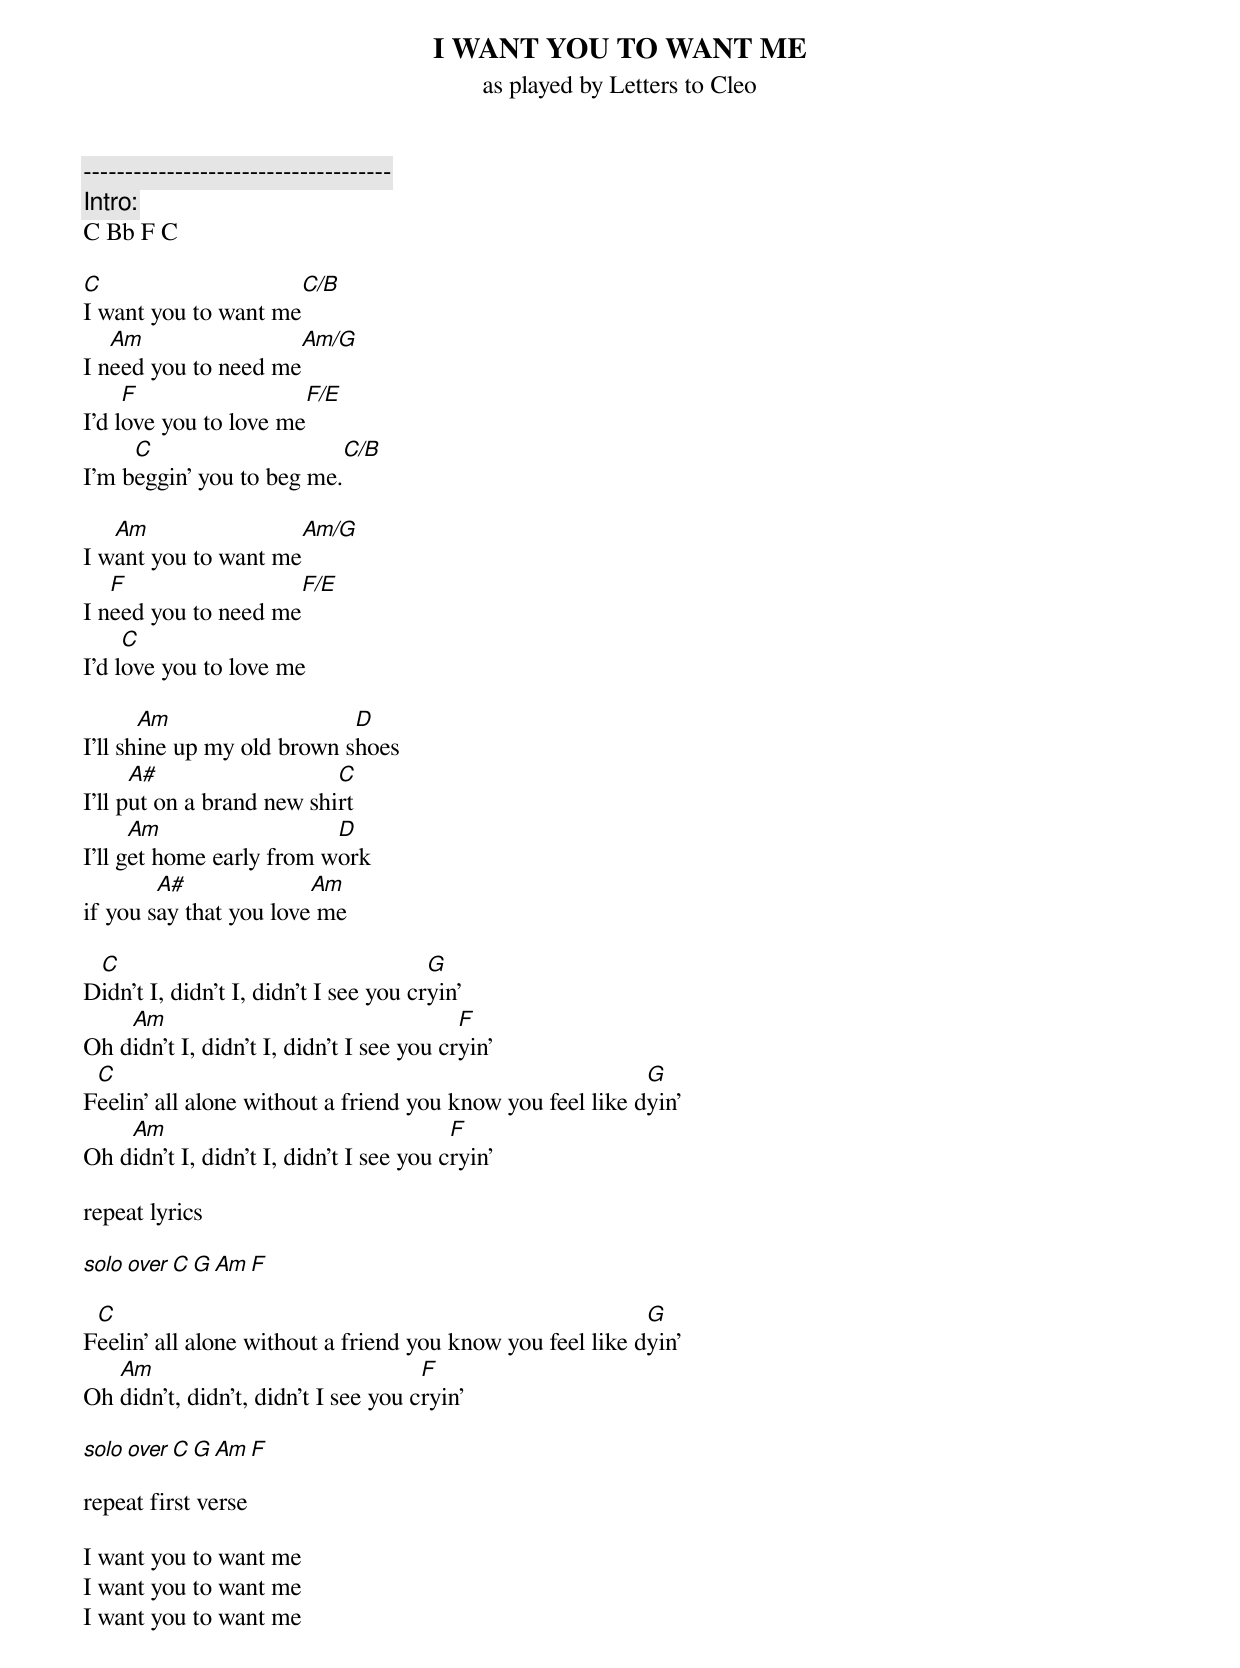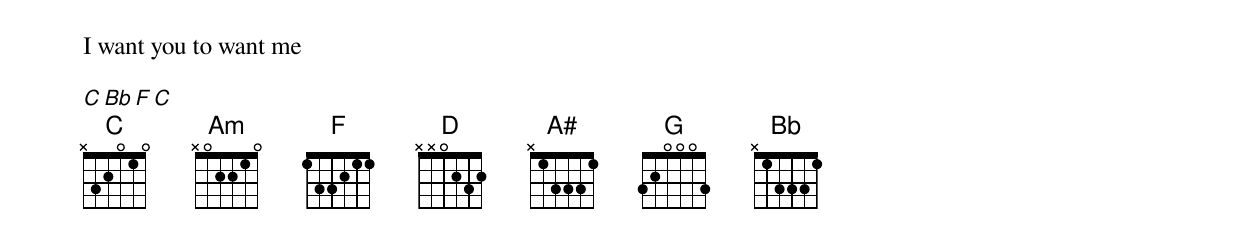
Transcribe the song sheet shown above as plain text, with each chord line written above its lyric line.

I WANT YOU TO WANT ME
as played by Letters to Cleo
-------------------------------------
Intro:
C Bb F C

C                      C/B
I want you to want me
   Am                Am/G
I need you to need me
     F                  F/E
I'd love you to love me
     C                      C/B
I'm beggin' you to beg me.

   Am                 Am/G
I want you to want me
   F                  F/E
I need you to need me
     C
I'd love you to love me

       Am                   D
I'll shine up my old brown shoes
      A#                   C
I'll put on a brand new shirt
      Am                  D
I'll get home early from work
        A#              Am
if you say that you love me

 C                                     G
Didn't I, didn't I, didn't I see you cryin'
    Am                                    F
Oh didn't I, didn't I, didn't I see you cryin'
 C                                                         G
Feelin' all alone without a friend you know you feel like dyin'
    Am                                   F
Oh didn't I, didn't I, didn't I see you cryin'

repeat lyrics

solo over C G Am F

 C                                                         G
Feelin' all alone without a friend you know you feel like dyin'
   Am                                F
Oh didn't, didn't, didn't I see you cryin'

solo over C G Am F

repeat first verse

I want you to want me
I want you to want me
I want you to want me
I want you to want me

C Bb F C
